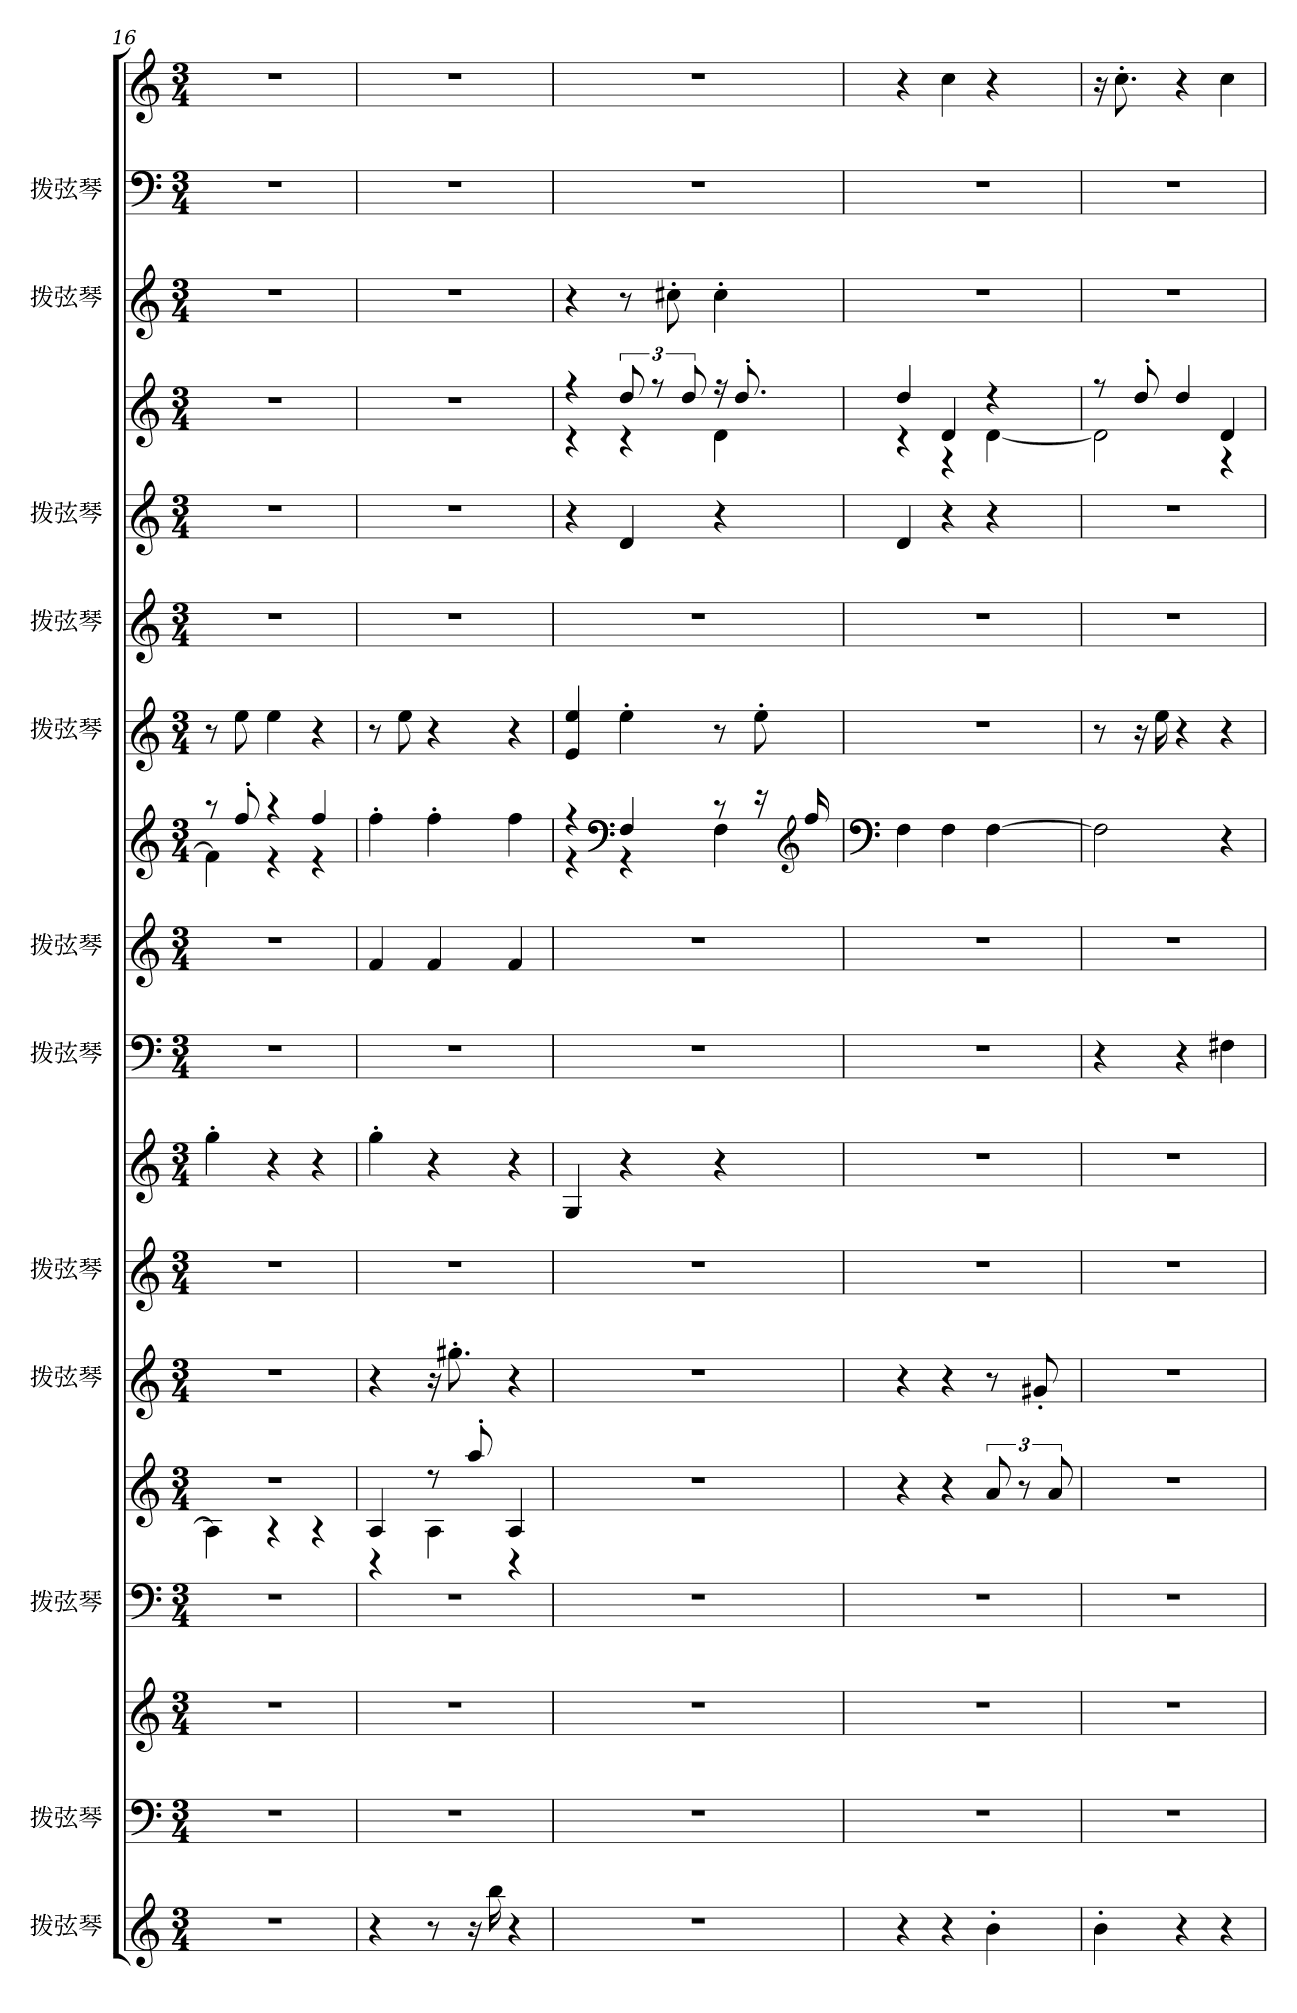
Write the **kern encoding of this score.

**kern	**kern	**kern	**kern	**kern	**kern	**kern	**kern	**kern	**kern	**kern	**kern	**kern	**kern	**kern	**kern	**kern	**kern
*part12	*part11	*part11	*part10	*part10	*part9	*part8	*part8	*part7	*part6	*part6	*part5	*part4	*part3	*part3	*part2	*part1	*part1
*staff18	*staff17	*staff16	*staff15	*staff14	*staff13	*staff12	*staff11	*staff10	*staff9	*staff8	*staff7	*staff6	*staff5	*staff4	*staff3	*staff2	*staff1
*I"拨弦琴	*I"拨弦琴	*	*I"拨弦琴	*	*I"拨弦琴	*I"拨弦琴	*	*I"拨弦琴	*I"拨弦琴	*	*I"拨弦琴	*I"拨弦琴	*I"拨弦琴	*	*I"拨弦琴	*I"拨弦琴	*
!!LO:PB:g=z
*clefG2	*clefF4	*clefG2	*clefF4	*clefG2	*clefG2	*clefG2	*clefG2	*clefF4	*clefG2	*clefG2	*clefG2	*clefG2	*clefG2	*clefG2	*clefG2	*clefF4	*clefG2
*k[]	*k[]	*k[]	*k[]	*k[]	*k[]	*k[]	*k[]	*k[]	*k[]	*k[]	*k[]	*k[]	*k[]	*k[]	*k[]	*k[]	*k[]
*M3/4	*M3/4	*M3/4	*M3/4	*M3/4	*M3/4	*M3/4	*M3/4	*M3/4	*M3/4	*M3/4	*M3/4	*M3/4	*M3/4	*M3/4	*M3/4	*M3/4	*M3/4
=16	=16	=16	=16	=16	=16	=16	=16	=16	=16	=16	=16	=16	=16	=16	=16	=16	=16
*	*	*	*	*^	*	*	*	*	*	*^	*	*	*	*	*	*	*
2.r	2.r	2.r	2.r	2.r	4A\]	2.r	2.r	4gg'\	2.r	2.r	8r	4f\]	8r	2.r	2.r	2.r	2.r	2.r	2.r
.	.	.	.	.	.	.	.	.	.	.	8ff'/	.	8ee\	.	.	.	.	.	.
.	.	.	.	.	4r	.	.	4r	.	.	4r	4r	4ee\	.	.	.	.	.	.
.	.	.	.	.	4r	.	.	4r	.	.	4ff/	4r	4r	.	.	.	.	.	.
*	*	*	*	*	*	*	*	*	*	*	*v	*v	*	*	*	*	*	*	*
=17	=17	=17	=17	=17	=17	=17	=17	=17	=17	=17	=17	=17	=17	=17	=17	=17	=17	=17
4r	2.r	2.r	2.r	4A/	4r	4r	2.r	4gg'\	2.r	4f/	4ff'\	8r	2.r	2.r	2.r	2.r	2.r	2.r
.	.	.	.	.	.	.	.	.	.	.	.	8ee\	.	.	.	.	.	.
8r	.	.	.	8r	4A\	16r	.	4r	.	4f/	4ff'\	4r	.	.	.	.	.	.
.	.	.	.	.	.	8.gg#X'\	.	.	.	.	.	.	.	.	.	.	.	.
16r	.	.	.	8aa'/	.	.	.	.	.	.	.	.	.	.	.	.	.	.
16bb\	.	.	.	.	.	.	.	.	.	.	.	.	.	.	.	.	.	.
4r	.	.	.	4A/	4r	4r	.	4r	.	4f/	4ff\	4r	.	.	.	.	.	.
*	*	*	*	*v	*v	*	*	*	*	*	*	*	*	*	*	*	*	*
=18	=18	=18	=18	=18	=18	=18	=18	=18	=18	=18	=18	=18	=18	=18	=18	=18	=18
*	*	*	*	*	*	*	*	*	*	*^	*	*	*	*^	*	*	*
2.r	2.r	2.r	2.r	2.r	2.r	2.r	4G/	2.r	2.r	4r	4r	4e/ 4ee/	2.r	4r	4r	4r	4r	2.r	2.r
*	*	*	*	*	*	*	*	*	*	*clefF4	*	*	*	*	*	*	*	*	*
.	.	.	.	.	.	.	4r	.	.	4F/	4r	4ee'\	.	4d/	12dd/	4r	8r	.	.
.	.	.	.	.	.	.	.	.	.	.	.	.	.	.	12r	.	.	.	.
.	.	.	.	.	.	.	.	.	.	.	.	.	.	.	.	.	8cc#X'\	.	.
.	.	.	.	.	.	.	.	.	.	.	.	.	.	.	12dd/	.	.	.	.
.	.	.	.	.	.	.	4r	.	.	8r	4F\	8r	.	4r	16r	4d\	4cc#'\	.	.
.	.	.	.	.	.	.	.	.	.	.	.	.	.	.	8.dd'/	.	.	.	.
.	.	.	.	.	.	.	.	.	.	16r	.	8ee'\	.	.	.	.	.	.	.
*	*	*	*	*	*	*	*	*	*	*clefG2	*	*	*	*	*	*	*	*	*
.	.	.	.	.	.	.	.	.	.	16ff/	.	.	.	.	.	.	.	.	.
*	*	*	*	*	*	*	*	*	*	*v	*v	*	*	*	*	*	*	*	*
=19	=19	=19	=19	=19	=19	=19	=19	=19	=19	=19	=19	=19	=19	=19	=19	=19	=19	=19
*	*	*	*	*	*	*	*	*	*	*clefF4	*	*	*	*	*	*	*	*
4r	2.r	2.r	2.r	4r	4r	2.r	2.r	2.r	2.r	4F\	2.r	2.r	4d/	4dd/	4r	2.r	2.r	4r
4r	.	.	.	4r	4r	.	.	.	.	4F\	.	.	4r	4d/	4r	.	.	4cc\
4b'\	.	.	.	12a/	8r	.	.	.	.	[4F\	.	.	4r	4r	[4d\	.	.	4r
.	.	.	.	12r	.	.	.	.	.	.	.	.	.	.	.	.	.	.
.	.	.	.	.	8g#X'/	.	.	.	.	.	.	.	.	.	.	.	.	.
.	.	.	.	12a/	.	.	.	.	.	.	.	.	.	.	.	.	.	.
=20	=20	=20	=20	=20	=20	=20	=20	=20	=20	=20	=20	=20	=20	=20	=20	=20	=20	=20
4b'\	2.r	2.r	2.r	2.r	2.r	2.r	2.r	4r	2.r	2F\]	8r	2.r	2.r	8r	2d\]	2.r	2.r	16r
.	.	.	.	.	.	.	.	.	.	.	.	.	.	.	.	.	.	8.cc'\
.	.	.	.	.	.	.	.	.	.	.	16r	.	.	8dd'/	.	.	.	.
.	.	.	.	.	.	.	.	.	.	.	16ee\	.	.	.	.	.	.	.
4r	.	.	.	.	.	.	.	4r	.	.	4r	.	.	4dd/	.	.	.	4r
4r	.	.	.	.	.	.	.	4F#X\	.	4r	4r	.	.	4d/	4r	.	.	4cc\
*	*	*	*	*	*	*	*	*	*	*	*	*	*	*v	*v	*	*	*
=	=	=	=	=	=	=	=	=	=	=	=	=	=	=	=	=	=
*-	*-	*-	*-	*-	*-	*-	*-	*-	*-	*-	*-	*-	*-	*-	*-	*-	*-
